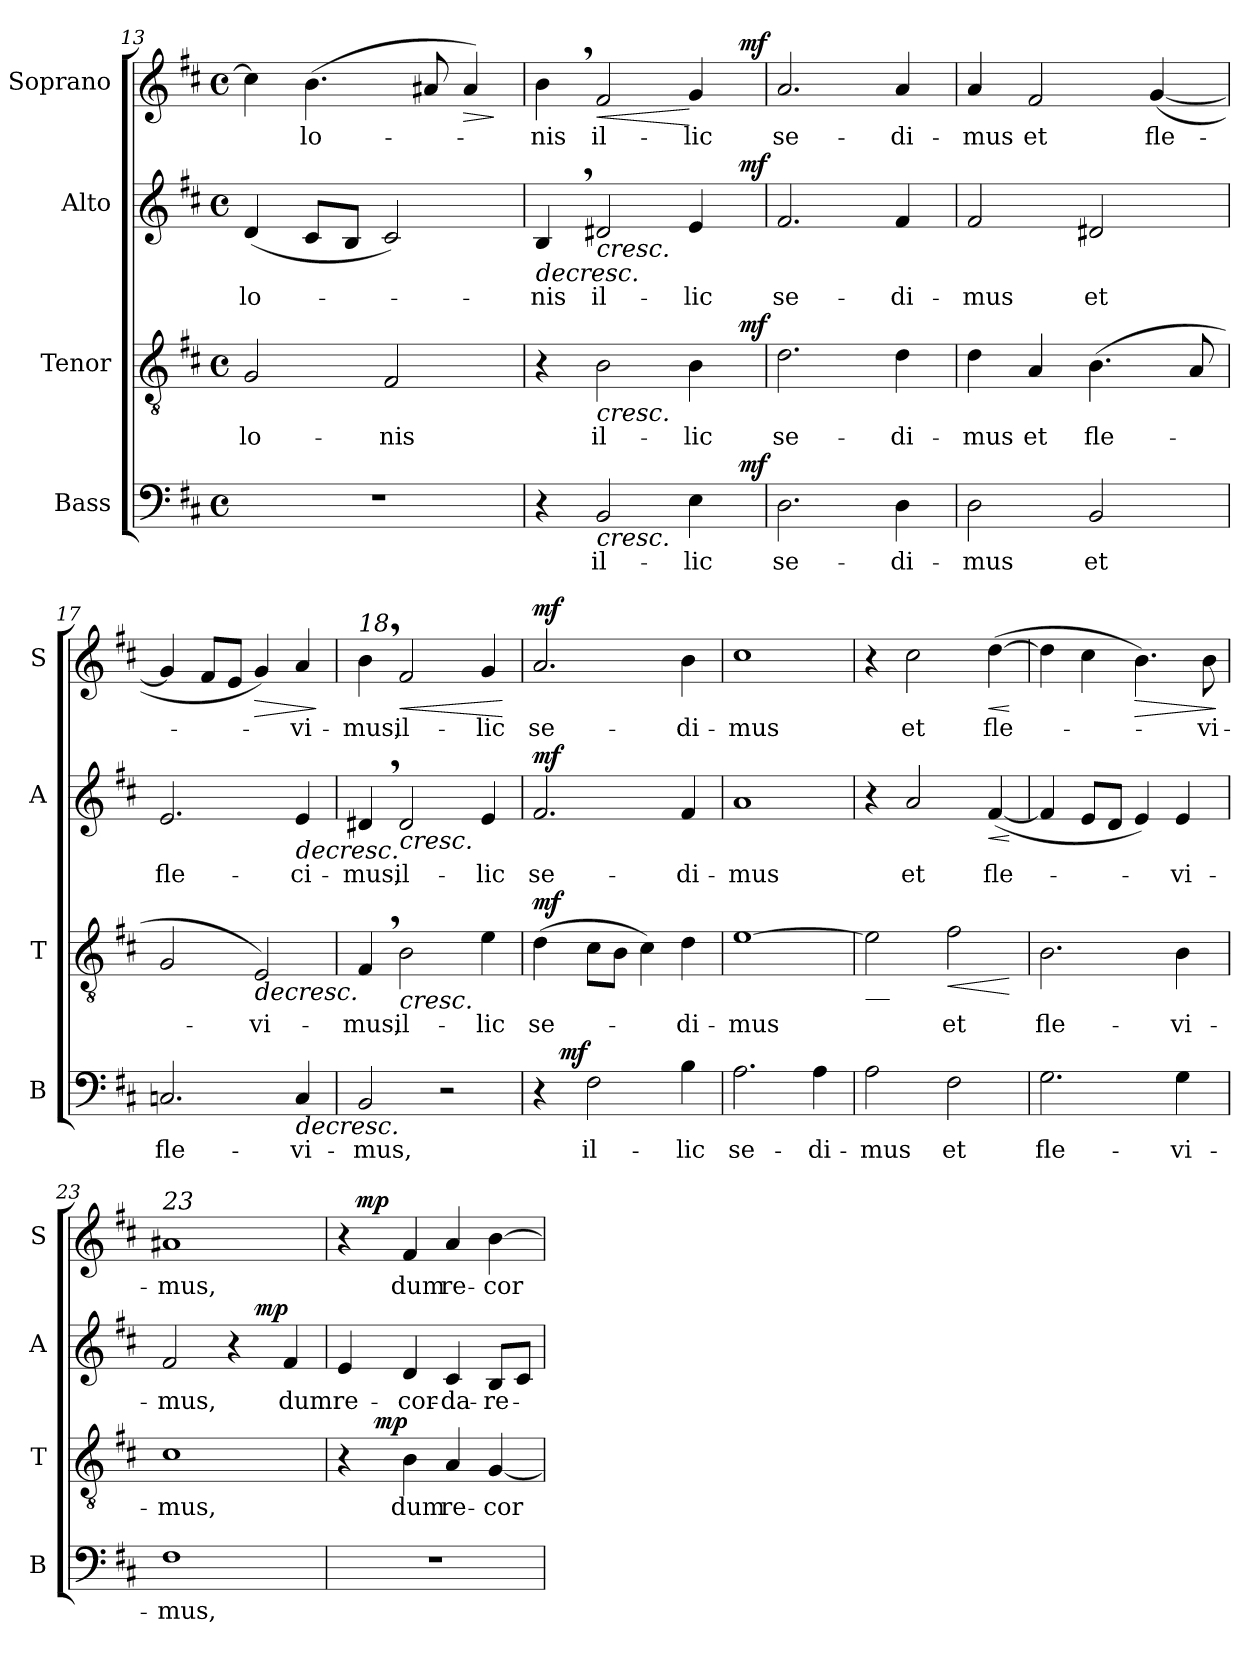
**kern	**text	**dynam	**kern	**text	**dynam	**kern	**text	**dynam	**kern	**text	**dynam
*part4	*part4	*part4	*part3	*part3	*part3	*part2	*part2	*part2	*part1	*part1	*part1
*staff4	*staff4	*staff4	*staff3	*staff3	*staff3	*staff2	*staff2	*staff2	*staff1	*staff1	*staff1
*I"Bass	*	*	*I"Tenor	*	*	*I"Alto	*	*	*I"Soprano	*	*
*I'B	*	*	*I'T	*	*	*I'A	*	*	*I'S	*	*
*clefF4	*	*	*clefGv2	*	*	*clefG2	*	*	*clefG2	*	*
*k[f#c#]	*	*	*k[f#c#]	*	*	*k[f#c#]	*	*	*k[f#c#]	*	*
*D:	*	*	*D:	*	*	*D:	*	*	*D:	*	*
*M4/4	*	*	*M4/4	*	*	*M4/4	*	*	*M4/4	*	*
*met(c)	*	*	*met(c)	*	*	*met(c)	*	*	*met(c)	*	*
=13	=13	=13	=13	=13	=13	=13	=13	=13	=13	=13	=13
!	!	!	!	!LO:LY:b	!	!	!LO:LY:b	!	!	!	!
1r	.	.	2G/	-lo-	.	(<4d/	-lo-	.	4cc#\]	.	.
!	!	!	!	!	!	!	!	!	!	!LO:LY:b	!
.	.	.	.	.	.	8c#/L	.	.	(>4.b\	-lo-	.
.	.	.	.	.	.	8B/J	.	.	.	.	.
!	!	!	!	!LO:LY:b	!	!	!	!	!	!	!
.	.	.	2F#/	-nis	.	2c#/)	.	.	.	.	.
.	.	.	.	.	.	.	.	.	8a#X/	.	.
!	!	!	!	!	!	!	!	!	!	!	!LO:HP:b
.	.	.	.	.	.	.	.	.	4a#/)	.	>
.	.	.	.	.	.	.	.	.	.	.	]
=14	=14	=14	=14	=14	=14	=14	=14	=14	=14	=14	=14
!	!	!	!	!	!	!	!LO:LY:b	!LO:HP:b	!	!LO:LY:b	!
*^	*	*	*^	*	*	*^	*	*	*^	*	*
4r	2...ryy	.	.	4r	2...ryy	.	.	4B,/	2...ryy	-nis	>	4b,\	2...ryy	-nis	.
!	!	!LO:LY:b	!LO:HP:b	!	!	!LO:LY:b	!LO:HP:b	!	!	!LO:LY:b	!LO:HP:b	!	!	!LO:LY:b	!LO:HP:b
2BB/	.	il-	<	2B\	.	il-	<	2d#X/	.	il-	<	2f#/	.	il-	<
!	!	!LO:LY:b	!	!	!	!LO:LY:b	!	!	!	!LO:LY:b	!	!	!	!LO:LY:b	!
4E\	.	-lic	.	4B\	.	-lic	.	4e/	.	-lic	]	4g/	.	-lic	[
!	!	!	!LO:DY:a	!	!	!	!LO:DY:a	!	!	!	!LO:DY:a	!	!	!	!LO:DY:a
.	16ryy	.	mf	.	16ryy	.	mf	.	16ryy	.	mf	.	16ryy	.	mf
=15	=15	=15	=15	=15	=15	=15	=15	=15	=15	=15	=15	=15	=15	=15	=15
!	!	!LO:LY:b	!	!	!	!LO:LY:b	!	!	!	!LO:LY:b	!	!	!	!LO:LY:b	!
*v	*v	*	*	*	*	*	*	*v	*v	*	*	*v	*v	*	*
*	*	*	*v	*v	*	*	*	*	*	*	*	*
2.D\	se-	.	2.d\	se-	.	2.f#/	se-	.	2.a/	se-	.
!	!LO:LY:b	!	!	!LO:LY:b	!	!	!LO:LY:b	!	!	!LO:LY:b	!
4D\	-di-	.	4d\	-di-	.	4f#/	-di-	.	4a/	-di-	.
!!LO:LB:g=z
=16	=16	=16	=16	=16	=16	=16	=16	=16	=16	=16	=16
!	!LO:LY:b	!	!	!LO:LY:b	!	!	!LO:LY:b	!	!	!LO:LY:b	!
2D\	-mus	.	4d\	-mus	.	2f#/	-mus	.	4a/	-mus	.
!	!	!	!	!LO:LY:b	!	!	!	!	!	!LO:LY:b	!
.	.	.	4A/	et	.	.	.	.	2f#/	et	.
!	!LO:LY:b	!	!	!LO:LY:b	!	!	!LO:LY:b	!	!	!	!
2BB/	et	.	(>4.B\	fle-	.	2d#X/	et	.	.	.	.
!	!	!	!	!	!	!	!	!	!	!LO:LY:b	!
.	.	.	.	.	.	.	.	.	(<[4g/	fle-	.
.	.	.	8A/	.	.	.	.	.	.	.	.
=17	=17	=17	=17	=17	=17	=17	=17	=17	=17	=17	=17
!	!LO:LY:b	!	!	!	!	!	!LO:LY:b	!	!	!	!
2.Cn/	fle-	.	2G/	.	.	2.e/	fle-	.	4g/]	.	.
.	.	.	.	.	.	.	.	.	8f#/L	.	.
.	.	.	.	.	.	.	.	.	8e/J	.	.
!	!	!	!	!LO:LY:b	!LO:HP:b	!	!	!	!	!	!LO:HP:b
.	.	.	2E/)	-vi-	>	.	.	.	4g/)	.	>
!	!LO:LY:b	!LO:HP:b	!	!	!	!	!LO:LY:b	!LO:HP:b	!	!LO:LY:b	!
4C/	-vi-	>	.	.	.	4e/	-ci-	>	4a/	-vi-	.
.	.	[	.	.	[	.	.	[	.	.	]
=18	=18	=18	=18	=18	=18	=18	=18	=18	=18	=18	=18
!	!	!	!	!	!	!	!	!	!LO:TX:a:i:t=18	!	!
!	!LO:LY:b	!	!	!LO:LY:b	!	!	!LO:LY:b	!	!	!LO:LY:b	!
2BB/	-mus,	.	4F#,/	-mus,	.	4d#X,/	-mus,	.	4b,\	-mus,	.
!	!	!	!	!LO:LY:b	!LO:HP:b	!	!LO:LY:b	!LO:HP:b	!	!LO:LY:b	!LO:HP:b
.	.	.	2B\	il-	<	2d#/	il-	<	2f#/	il-	<
2r	.	.	.	.	.	.	.	.	.	.	.
!	!	!	!	!LO:LY:b	!	!	!LO:LY:b	!	!	!LO:LY:b	!
.	.	.	4e\	-lic	]	4e/	-lic	]	4g/	-lic	.
.	.	.	.	.	.	.	.	.	.	.	[
=19	=19	=19	=19	=19	=19	=19	=19	=19	=19	=19	=19
!	!	!	!	!LO:LY:b	!LO:DY:a	!	!LO:LY:b	!LO:DY:a	!	!LO:LY:b	!LO:DY:a
*^	*	*	*	*	*	*	*	*	*	*	*
4r	8ryy	.	.	(>4d\	se-	mf	2.f#/	se-	mf	2.a/	se-	mf
!	!	!	!LO:DY:a	!	!	!	!	!	!	!	!	!
.	2..ryy	.	mf	.	.	.	.	.	.	.	.	.
!	!	!LO:LY:b	!	!	!	!	!	!	!	!	!	!
2F#\	.	il-	.	8c#\L	.	.	.	.	.	.	.	.
.	.	.	.	8B\J	.	.	.	.	.	.	.	.
.	.	.	.	4c#\)	.	.	.	.	.	.	.	.
!	!	!LO:LY:b	!	!	!LO:LY:b	!	!	!LO:LY:b	!	!	!LO:LY:b	!
4B\	.	-lic	.	4d\	-di-	.	4f#/	-di-	.	4b\	-di-	.
=20	=20	=20	=20	=20	=20	=20	=20	=20	=20	=20	=20	=20
!	!	!LO:LY:b	!	!	!LO:LY:b	!	!	!LO:LY:b	!	!	!LO:LY:b	!
*v	*v	*	*	*	*	*	*	*	*	*	*	*
2.A\	se-	.	[1e	-mus	.	1a	-mus	.	1cc#	-mus	.
!	!LO:LY:b	!	!	!	!	!	!	!	!	!	!
4A\	-di-	.	.	.	.	.	.	.	.	.	.
!!LO:LB:g=z
=21	=21	=21	=21	=21	=21	=21	=21	=21	=21	=21	=21
!	!	!	!LO:TX:b:t=__	!	!	!	!	!	!	!	!
!	!LO:LY:b	!	!	!	!	!	!	!	!	!	!
2A\	-mus	.	2e\]	.	.	4r	.	.	4r	.	.
!	!	!	!	!	!	!	!LO:LY:b	!	!	!LO:LY:b	!
.	.	.	.	.	.	2a/	et	.	2cc#\	et	.
!	!LO:LY:b	!	!	!LO:LY:b	!LO:HP:b	!	!	!	!	!	!
2F#\	et	.	2f#\	et	<	.	.	.	.	.	.
!	!	!	!	!	!	!	!LO:LY:b	!LO:HP:b	!	!LO:LY:b	!LO:HP:b
.	.	.	.	.	.	(<[4f#/	fle-	<	(>[4dd\	fle-	<
.	.	.	.	.	[	.	.	[	.	.	[
=22	=22	=22	=22	=22	=22	=22	=22	=22	=22	=22	=22
!	!LO:LY:b	!	!	!LO:LY:b	!	!	!	!	!	!	!
2.G\	fle-	.	2.B\	fle-	.	4f#/]	.	.	4dd\]	.	.
.	.	.	.	.	.	8e/L	.	.	4cc#\	.	.
.	.	.	.	.	.	8d/J	.	.	.	.	.
!	!	!	!	!	!	!	!	!	!	!	!LO:HP:b
.	.	.	.	.	.	4e/)	.	.	4.b\)	.	>
!	!LO:LY:b	!	!	!LO:LY:b	!	!	!LO:LY:b	!	!	!	!
4G\	-vi-	.	4B\	-vi-	.	4e/	-vi-	.	.	.	.
!	!	!	!	!	!	!	!	!	!	!LO:LY:b	!
.	.	.	.	.	.	.	.	.	8b\	-vi-	.
.	.	]	.	.	[	.	.	[	.	.	]
=23	=23	=23	=23	=23	=23	=23	=23	=23	=23	=23	=23
!	!	!	!	!	!	!	!	!	!LO:TX:a:i:t=23	!	!
!	!LO:LY:b	!	!	!LO:LY:b	!	!	!LO:LY:b	!	!	!LO:LY:b	!
*	*	*	*	*	*	*^	*	*	*	*	*
1F#	-mus,	.	1c#	-mus,	.	2f#/	2ryy	-mus,	.	1a#X	-mus,	.
.	.	.	.	.	.	4r	8ryy	.	.	.	.	.
!	!	!	!	!	!	!	!	!	!LO:DY:a	!	!	!
.	.	.	.	.	.	.	4.ryy	.	mp	.	.	.
!	!	!	!	!	!	!	!	!LO:LY:b	!	!	!	!
.	.	.	.	.	.	4f#/	.	dum	.	.	.	.
=24	=24	=24	=24	=24	=24	=24	=24	=24	=24	=24	=24	=24
!	!	!	!	!	!	!	!	!LO:LY:b	!	!	!	!
*	*	*	*^	*	*	*v	*v	*	*	*^	*	*
1r	.	.	4r	8ryy	.	.	4e/	re-	.	4r	16ryy	.	.
!	!	!	!	!	!	!	!	!	!	!	!	!	!LO:DY:a
.	.	.	.	.	.	.	.	.	.	.	2...ryy	.	mp
!	!	!	!	!	!	!LO:DY:a	!	!	!	!	!	!	!
.	.	.	.	2..ryy	.	mp	.	.	.	.	.	.	.
!	!	!	!	!	!LO:LY:b	!	!	!LO:LY:b	!	!	!	!LO:LY:b	!
.	.	.	4B\	.	dum	.	4d/	-cor-	.	4f#/	.	dum	.
!	!	!	!	!	!LO:LY:b	!	!	!LO:LY:b	!	!	!	!LO:LY:b	!
.	.	.	4A/	.	re-	.	4c#/	-da-	.	4a/	.	re-	.
!	!	!	!	!	!LO:LY:b	!	!	!LO:LY:b	!	!	!	!LO:LY:b	!
.	.	.	[4G/	.	-cor-	.	8B/L	-re-	.	[4b\	.	-cor-	.
.	.	.	.	.	.	.	8c#/J	.	.	.	.	.	.
*	*	*	*v	*v	*	*	*	*	*	*v	*v	*	*
=	=	=	=	=	=	=	=	=	=	=	=
*-	*-	*-	*-	*-	*-	*-	*-	*-	*-	*-	*-
